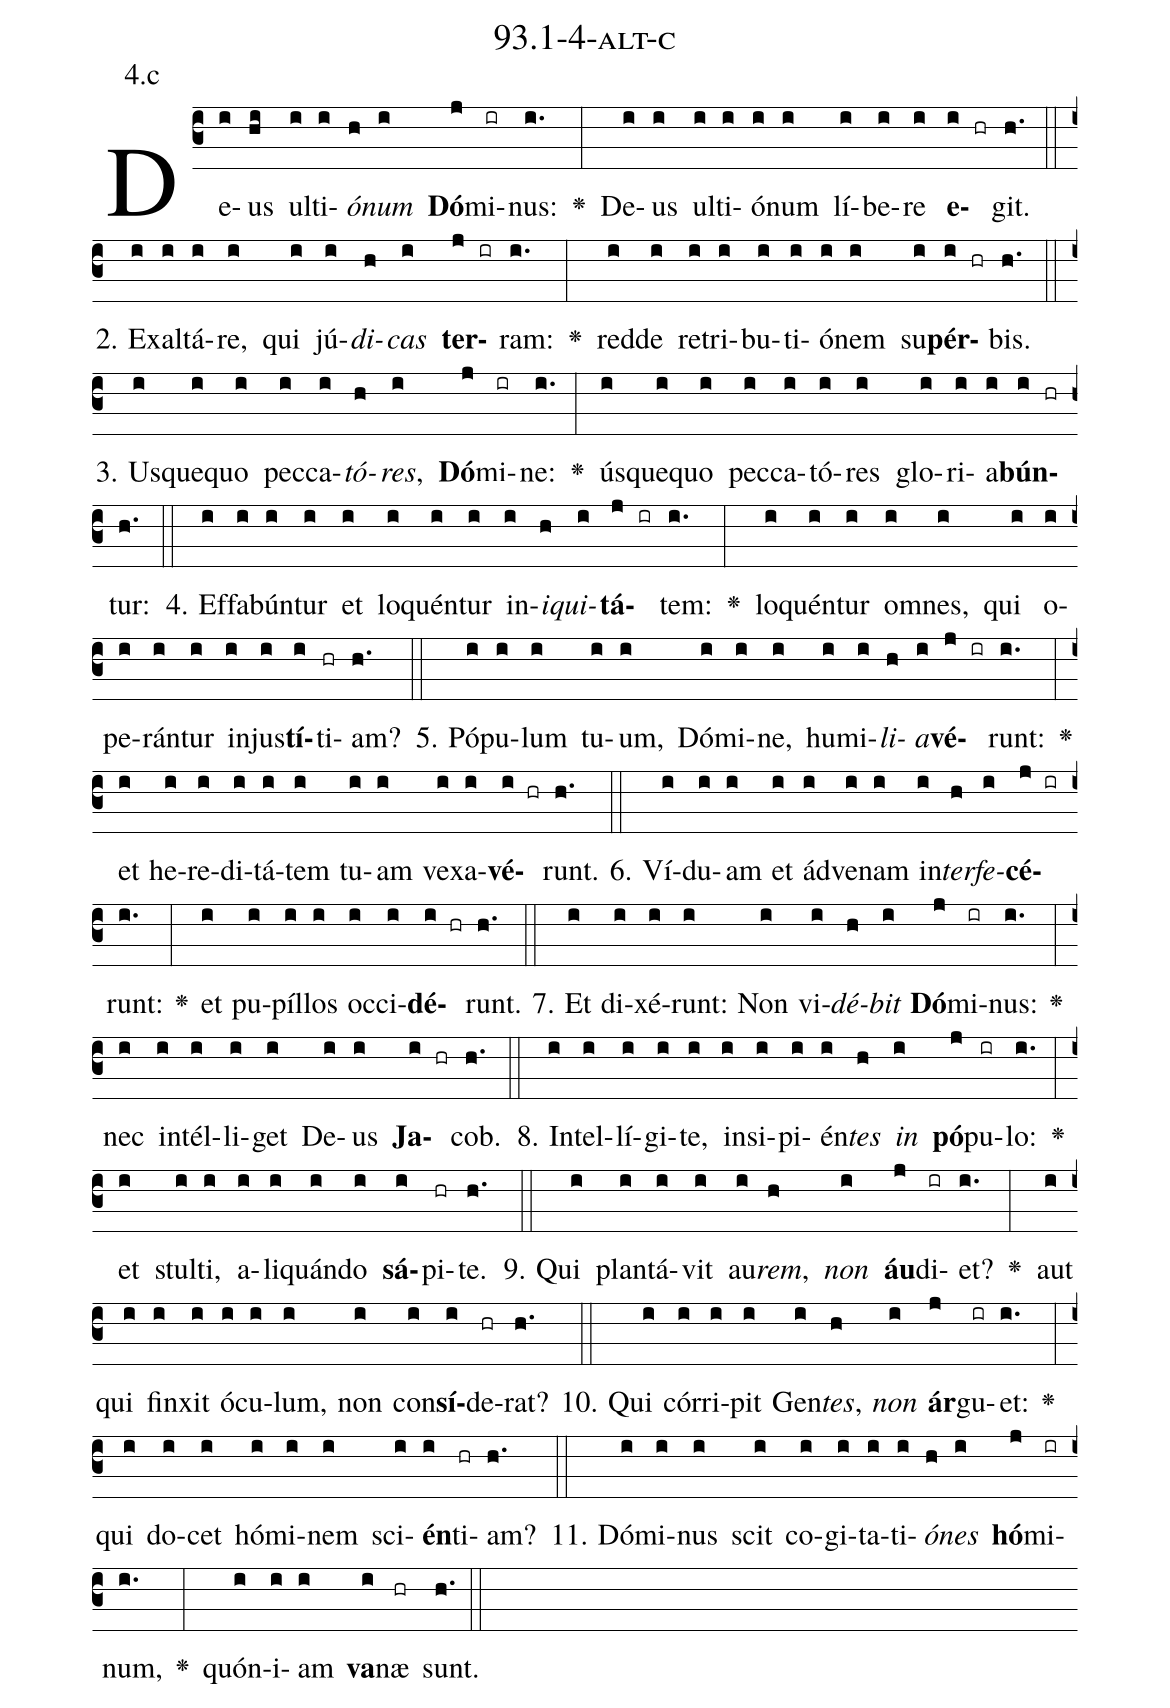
name: 93.1-4-alt-c;
annotation: 4.c;
%%
(c3)De(i)us(hi) ul(i)ti(i)<i>ó</i>(h)<i>num</i>(i) <b>Dó</b>(j)mi(ir)nus:(i.) <v>\greheightstar</v>(:) De(i)us(i) ul(i)ti(i)ó(i)num(i) lí(i)be(i)re(i) <b>e</b>(i hr)git.(h.) (::)
2. Ex(i)al(i)tá(i)re,(i) qui(i) jú(i)<i>di</i>(h)<i>cas</i>(i) <b>ter</b>(j ir)ram:(i.) <v>\greheightstar</v>(:) red(i)de(i) re(i)tri(i)bu(i)ti(i)ó(i)nem(i) su(i)<b>pér</b>(i hr)bis.(h.) (::)
3. Us(i)que(i)quo(i) pec(i)ca(i)<i>tó</i>(h)<i>res</i>,(i) <b>Dó</b>(j)mi(ir)ne:(i.) <v>\greheightstar</v>(:) ús(i)que(i)quo(i) pec(i)ca(i)tó(i)res(i) glo(i)ri(i)a(i)<b>bún</b>(i hr)tur:(h.) (::)
4. Ef(i)fa(i)bún(i)tur(i) et(i) lo(i)quén(i)tur(i) in(i)<i>i</i>(h)<i>qui</i>(i)<b>tá</b>(j ir)tem:(i.) <v>\greheightstar</v>(:) lo(i)quén(i)tur(i) om(i)nes,(i) qui(i) o(i)pe(i)rán(i)tur(i) in(i)jus(i)<b>tí</b>(i)ti(hr)am?(h.) (::)
5. Pó(i)pu(i)lum(i) tu(i)um,(i) Dó(i)mi(i)ne,(i) hu(i)mi(i)<i>li</i>(h)<i>a</i>(i)<b>vé</b>(j ir)runt:(i.) <v>\greheightstar</v>(:) et(i) he(i)re(i)di(i)tá(i)tem(i) tu(i)am(i) ve(i)xa(i)<b>vé</b>(i hr)runt.(h.) (::)
6. Ví(i)du(i)am(i) et(i) ád(i)ve(i)nam(i) in(i)<i>ter</i>(h)<i>fe</i>(i)<b>cé</b>(j ir)runt:(i.) <v>\greheightstar</v>(:) et(i) pu(i)píl(i)los(i) oc(i)ci(i)<b>dé</b>(i hr)runt.(h.) (::)
7. Et(i) di(i)xé(i)runt:(i) Non(i) vi(i)<i>dé</i>(h)<i>bit</i>(i) <b>Dó</b>(j)mi(ir)nus:(i.) <v>\greheightstar</v>(:) nec(i) in(i)tél(i)li(i)get(i) De(i)us(i) <b>Ja</b>(i hr)cob.(h.) (::)
8. In(i)tel(i)lí(i)gi(i)te,(i) in(i)si(i)pi(i)én(i)<i>tes</i>(h) <i>in</i>(i) <b>pó</b>(j)pu(ir)lo:(i.) <v>\greheightstar</v>(:) et(i) stul(i)ti,(i) a(i)li(i)quán(i)do(i) <b>sá</b>(i)pi(hr)te.(h.) (::)
9. Qui(i) plan(i)tá(i)vit(i) au(i)<i>rem</i>,(h) <i>non</i>(i) <b>áu</b>(j)di(ir)et?(i.) <v>\greheightstar</v>(:) aut(i) qui(i) fin(i)xit(i) ó(i)cu(i)lum,(i) non(i) con(i)<b>sí</b>(i)de(hr)rat?(h.) (::)
10. Qui(i) cór(i)ri(i)pit(i) Gen(i)<i>tes</i>,(h) <i>non</i>(i) <b>ár</b>(j)gu(ir)et:(i.) <v>\greheightstar</v>(:) qui(i) do(i)cet(i) hó(i)mi(i)nem(i) sci(i)<b>én</b>(i)ti(hr)am?(h.) (::)
11. Dó(i)mi(i)nus(i) scit(i) co(i)gi(i)ta(i)ti(i)<i>ó</i>(h)<i>nes</i>(i) <b>hó</b>(j)mi(ir)num,(i.) <v>\greheightstar</v>(:) quón(i)i(i)am(i) <b>va</b>(i)næ(hr) sunt.(h.) (::)
